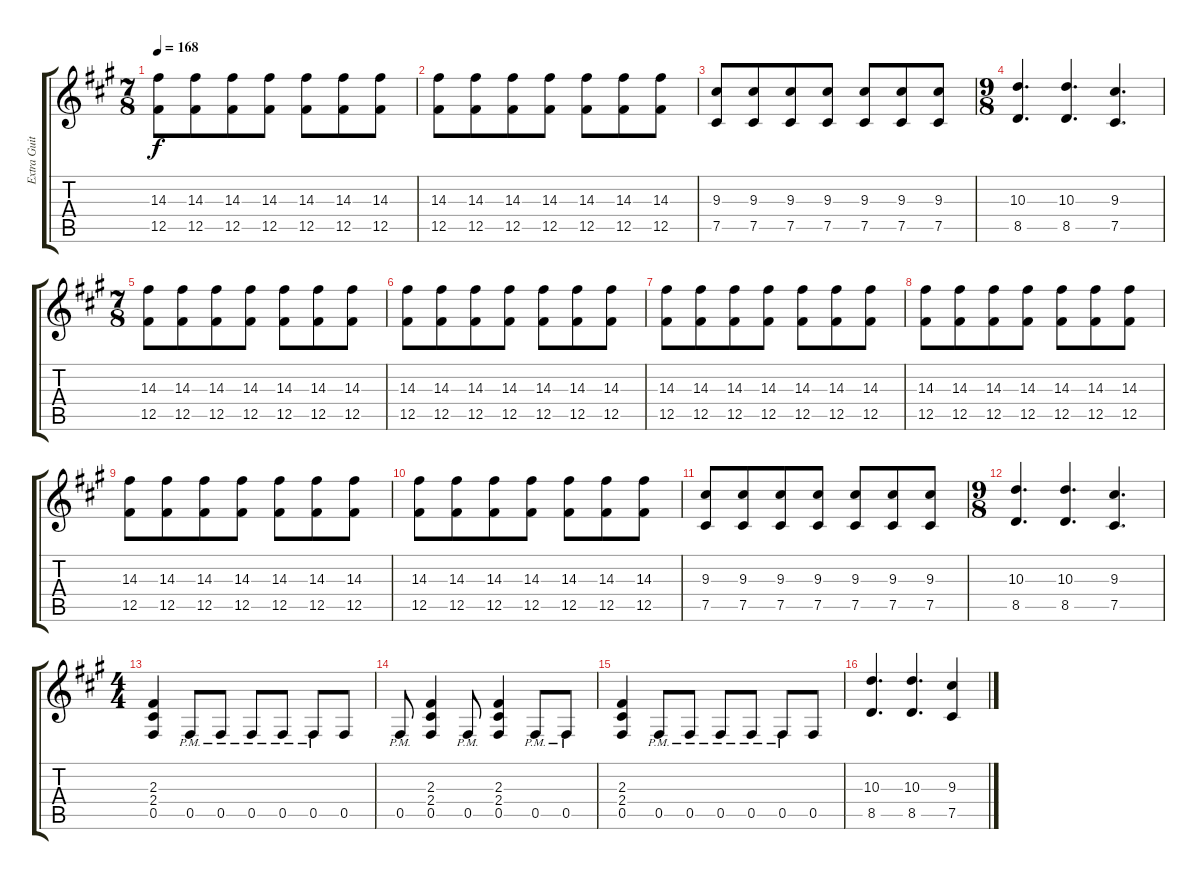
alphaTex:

\track ("Extra Guitar (Right)" "Extra Guit") {instrument distortionguitar}
\staff {score tabs}
\tuning (Db4 Ab3 E3 B2 Gb2 B1) {hide}
\ts (7 8)
\tempo 168
\clef g2
\ks f#minor
(14.3 12.5).8{dy f} (14.3 12.5).8 (14.3 12.5).8 (14.3 12.5).8 (14.3 12.5).8 (14.3 12.5).8 (14.3 12.5).8 |
(14.3 12.5).8 (14.3 12.5).8 (14.3 12.5).8 (14.3 12.5).8 (14.3 12.5).8 (14.3 12.5).8 (14.3 12.5).8 |
(9.3 7.5).8 (9.3 7.5).8 (9.3 7.5).8 (9.3 7.5).8 (9.3 7.5).8 (9.3 7.5).8 (9.3 7.5).8 |
\ts (9 8)
(10.3 8.5).4{d} (10.3 8.5).4{d} (9.3 7.5).4{d} |
\ts (7 8)
(14.3 12.5).8 (14.3 12.5).8 (14.3 12.5).8 (14.3 12.5).8 (14.3 12.5).8 (14.3 12.5).8 (14.3 12.5).8 |
(14.3 12.5).8 (14.3 12.5).8 (14.3 12.5).8 (14.3 12.5).8 (14.3 12.5).8 (14.3 12.5).8 (14.3 12.5).8 |
(14.3 12.5).8 (14.3 12.5).8 (14.3 12.5).8 (14.3 12.5).8 (14.3 12.5).8 (14.3 12.5).8 (14.3 12.5).8 |
(14.3 12.5).8 (14.3 12.5).8 (14.3 12.5).8 (14.3 12.5).8 (14.3 12.5).8 (14.3 12.5).8 (14.3 12.5).8 |
(14.3 12.5).8 (14.3 12.5).8 (14.3 12.5).8 (14.3 12.5).8 (14.3 12.5).8 (14.3 12.5).8 (14.3 12.5).8 |
(14.3 12.5).8 (14.3 12.5).8 (14.3 12.5).8 (14.3 12.5).8 (14.3 12.5).8 (14.3 12.5).8 (14.3 12.5).8 |
(9.3 7.5).8 (9.3 7.5).8 (9.3 7.5).8 (9.3 7.5).8 (9.3 7.5).8 (9.3 7.5).8 (9.3 7.5).8 |
\ts (9 8)
(10.3 8.5).4{d} (10.3 8.5).4{d} (9.3 7.5).4{d} |
\ts (4 4)
(2.3 2.4 0.5).4 0.5{pm}.8 0.5{pm}.8 0.5{pm}.8 0.5{pm}.8 0.5{pm}.8 0.5.8 |
0.5{pm}.8 (2.3 2.4 0.5).4 0.5{pm}.8 (2.3 2.4 0.5).4 0.5{pm}.8 0.5{pm}.8 |
(2.3 2.4 0.5).4 0.5{pm}.8 0.5{pm}.8 0.5{pm}.8 0.5{pm}.8 0.5{pm}.8 0.5.8 |
(10.3 8.5).4{d} (10.3 8.5).4{d} (9.3 7.5).4
